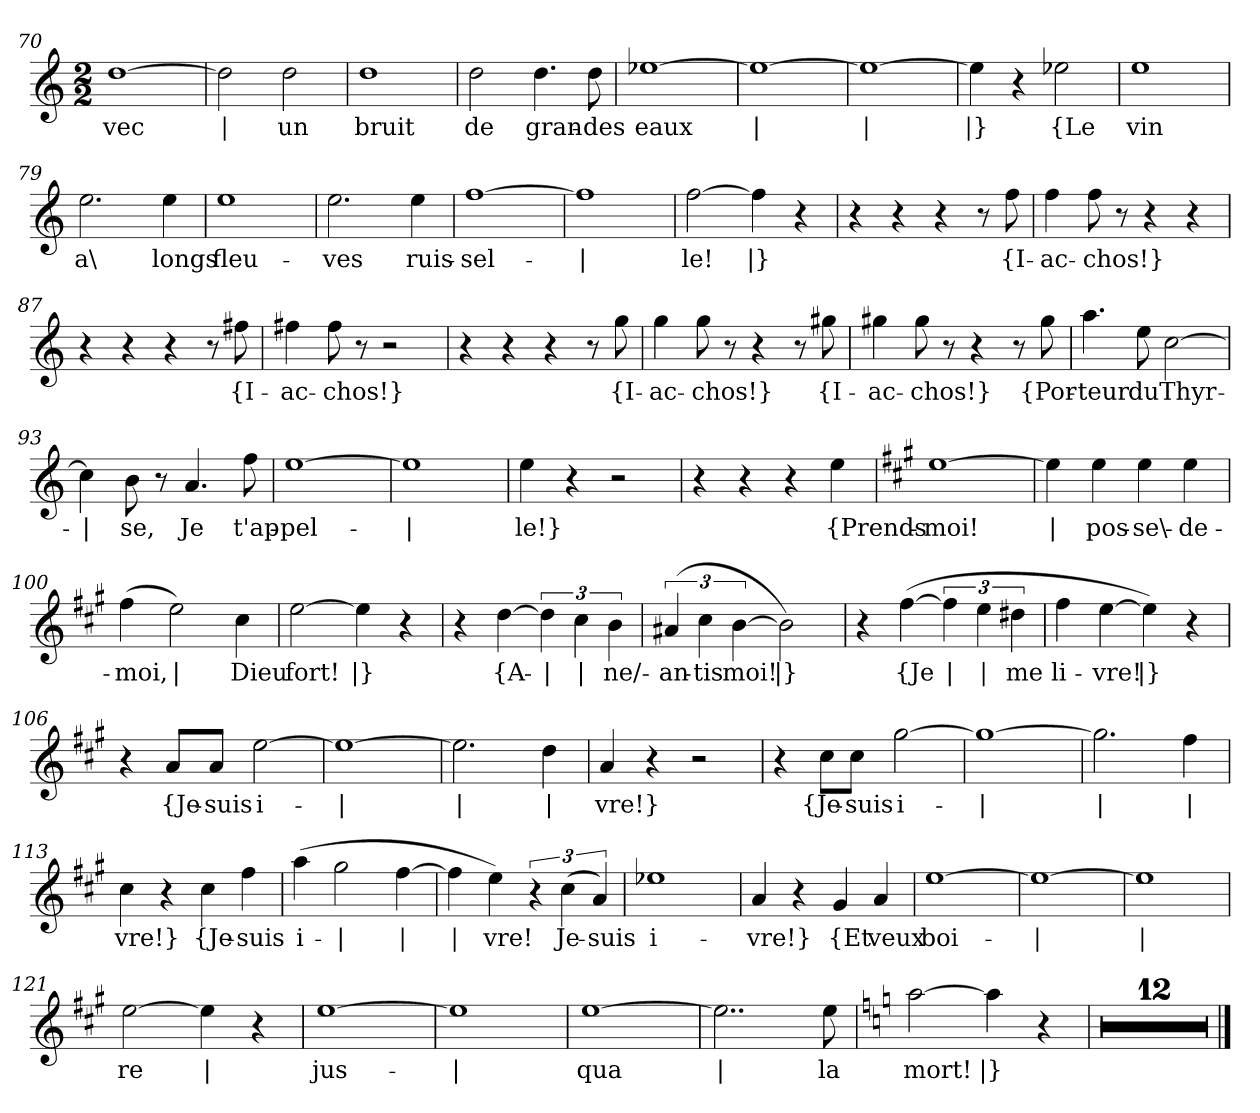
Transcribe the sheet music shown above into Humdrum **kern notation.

**kern	**text
*part1	*part1
*staff1	*staff1
*clefG2	*
*k[]	*
*M2/2	*
=70	=70
[1dd	-vec
=71	=71
2dd]	|
2dd	un
=72	=72
1dd	bruit
=73	=73
2dd	de
4.dd	gran-
8dd	-des
=74	=74
[1ee-X	eaux
=75	=75
1ee-_	|
=76	=76
1ee-_	|
=77	=77
4ee-]	|}
4r	.
2ee-X	{Le
=78	=78
1ee	vin
=79	=79
2.ee	a\
4ee	longs
=80	=80
1ee	fleu-
=81	=81
2.ee	-ves
4ee	ruis-
=82	=82
[1ff	-sel-
=83	=83
1ff]	|
=84	=84
[2ff	-le!
4ff]	|}
4r	.
=85	=85
4r	.
4r	.
4r	.
8r	.
8ff	{I-
=86	=86
4ff	-ac-
8ff	-chos!}
8r	.
4r	.
4r	.
=87	=87
4r	.
4r	.
4r	.
8r	.
8ff#X	{I-
=88	=88
4ff#X	-ac-
8ff#	-chos!}
8r	.
2r	.
=89	=89
4r	.
4r	.
4r	.
8r	.
8gg	{I-
=90	=90
4gg	-ac-
8gg	-chos!}
8r	.
4r	.
8r	.
8gg#X	{I-
=91	=91
4gg#X	-ac-
8gg#	-chos!}
8r	.
4r	.
8r	.
8gg#	{Por-
=92	=92
4.aa	-teur
8ee	du
[2cc	Thyr-
=93	=93
4cc]	|
8b	-se,
8r	.
4.a	Je
8ff	t'ap-
=94	=94
[1ee	-pel-
=95	=95
1ee]	|
=96	=96
4ee	-le!}
4r	.
2r	.
=97	=97
4r	.
4r	.
4r	.
4ee	{Prends-
=98	=98
*k[f#c#g#]	*
[1ee	-moi!
=99	=99
4ee]	|
4ee	pos-
4ee	-se\-
4ee	-de-
=100	=100
(4ff#	-moi,
2ee)	|
4cc#	Dieu
=101	=101
[2ee	fort!
4ee]	|}
4r	.
=102	=102
4r	.
[4dd	{A-
6dd]	|
6cc#	|
6b	-ne/-
=103	=103
(6a#X	-an-
6cc#	-tis
[6b	moi!
2b])	|}
=104	=104
4r	.
([4ff#	{Je
6ff#]	|
6ee	|
6dd#X	me
=105	=105
4ff#	li-
[4ee	-vre!
4ee])	|}
4r	.
=106	=106
4r	.
8a/L	{Je-
8a/J	-suis
[2ee	i-
=107	=107
1ee_	|
=108	=108
2.ee]	|
4dd	|
=109	=109
4a	-vre!}
4r	.
2r	.
=110	=110
4r	.
8cc#\L	{Je-
8cc#\J	-suis
[2gg#	i-
=111	=111
1gg#_	|
=112	=112
2.gg#]	|
4ff#	|
=113	=113
4cc#	-vre!}
4r	.
4cc#	{Je-
4ff#	-suis
=114	=114
(4aa	i-
2gg#	|
[4ff#	|
=115	=115
4ff#]	|
4ee)	-vre!
6r	.
(6cc#	Je-
6a)	-suis
=116	=116
1ee-X	i-
=117	=117
4a	-vre!}
4r	.
4g#	{Et
4a	veux
=118	=118
[1ee	boi-
=119	=119
1ee_	|
=120	=120
1ee]	|
=121	=121
[2ee	-re
4ee]	|
4r	.
=122	=122
[1ee	jus-
=123	=123
1ee]	|
=124	=124
[1ee	-qua
=125	=125
2..ee]	|
8ee	la
=126	=126
*k[]	*
[2aa	mort!
4aa]	|}
4r	.
=127	=127
1r	.
=128	=128
1r	.
=129	=129
1r	.
=130	=130
1r	.
=131	=131
1r	.
=132	=132
1r	.
=133	=133
1r	.
=134	=134
1r	.
=135	=135
1r	.
=136	=136
1r	.
=137	=137
1r	.
=138	=138
1r	.
==	==
*-	*-
